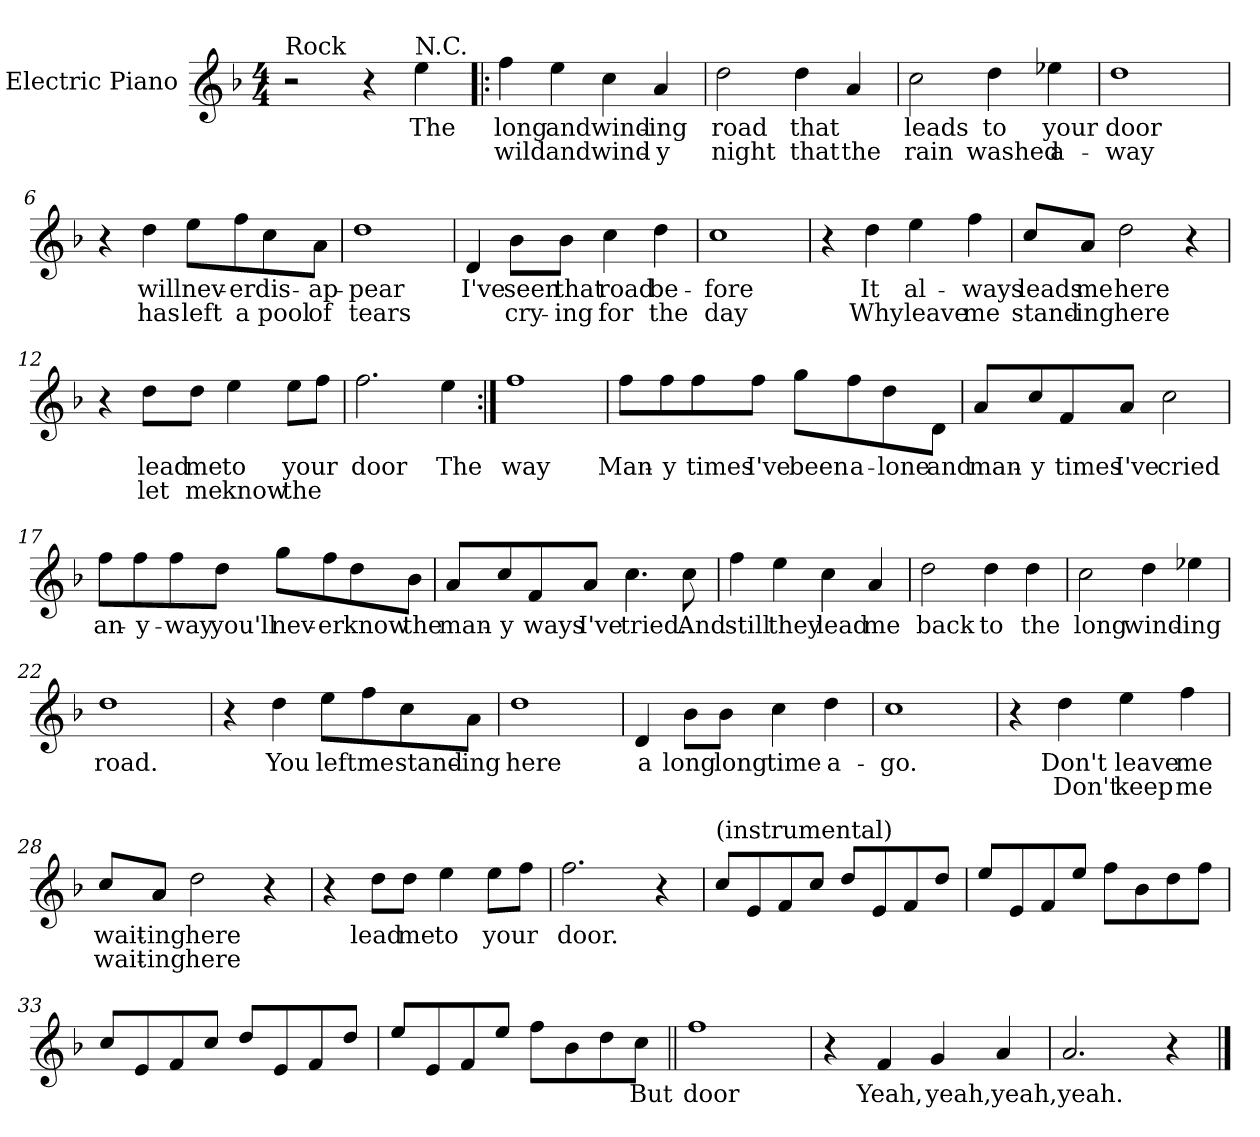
**kern	**text	**text
*part1	*part1	*part1
*staff1	*staff1	*staff1
*I"Electric Piano	*	*
*I'E.Pno	*	*
*clefG2	*	*
*k[b-]	*	*
*F:	*	*
*M4/4	*	*
=1	=1	=1
!LO:TX:a:t=Rock	!	!
2r	.	.
4r	.	.
!LO:TX:a:t=N.C.	!	!
4ee\	The	.
=2!|:	=2!|:	=2!|:
4ff\	long	wild
4ee\	and	and
4cc\	wind-	wind-
4a/	-ing	-y
=3	=3	=3
2dd\	road	night
4dd\	that	that
4a/	.	the
=4	=4	=4
2cc\	leads	rain
4dd\	to	washed
4ee-X\	your	a-
=5	=5	=5
1dd	door	-way
!!LO:LB:g=z
=6	=6	=6
4r	.	.
4dd\	will	has
8ee\L	nev-	left
8ff\	-er	a
8cc\	dis-	pool
8a\J	-ap-	of
=7	=7	=7
1dd	-pear	tears
=8	=8	=8
4d/	I've	.
8b-\L	seen	cry-
8b-\J	that	-ing
4cc\	road	for
4dd\	be-	the
=9	=9	=9
1cc	-fore	day
=10	=10	=10
4r	.	.
4dd\	It	Why
4ee\	al-	leave
4ff\	-ways	me
=11	=11	=11
8cc/L	leads	stand-
8a/J	me	-ing
2dd\	here	here
4r	.	.
!!LO:LB:g=z
=12	=12	=12
4r	.	.
8dd\L	lead	let
8dd\J	me	me
4ee\	to	know
8ee\L	your	the
8ff\J	.	.
=13	=13	=13
2.ff\	door	.
4ee\	The	.
=14:|!	=14:|!	=14:|!
1ff	way	.
=15	=15	=15
8ff\L	Man-	.
8ff\	-y	.
8ff\	times	.
8ff\J	I've	.
8gg\L	been	.
8ff\	a-	.
8dd\	-lone	.
8d\J	and	.
=16	=16	=16
8a/L	man-	.
8cc/	-y	.
8f/	times	.
8a/J	I've	.
2cc\	cried	.
!!LO:LB:g=z
=17	=17	=17
8ff\L	an-	.
8ff\	-y-	.
8ff\	-way	.
8dd\J	you'll	.
8gg\L	nev-	.
8ff\	-er	.
8dd\	know	.
8b-\J	the	.
=18	=18	=18
8a/L	man-	.
8cc/	-y	.
8f/	ways	.
8a/J	I've	.
4.cc\	tried.	.
8cc\	And	.
=19	=19	=19
4ff\	still	.
4ee\	they	.
4cc\	lead	.
4a/	me	.
=20	=20	=20
2dd\	back	.
4dd\	to	.
4dd\	the	.
=21	=21	=21
2cc\	long	.
4dd\	wind-	.
4ee-X\	-ing	.
!!LO:LB:g=z
=22	=22	=22
1dd	road.	.
=23	=23	=23
4r	.	.
4dd\	You	.
8ee\L	left	.
8ff\	me	.
8cc\	stand-	.
8a\J	-ing	.
=24	=24	=24
1dd	here	.
=25	=25	=25
4d/	a	.
8b-\L	long	.
8b-\J	long	.
4cc\	time	.
4dd\	a-	.
=26	=26	=26
1cc	-go.	.
=27	=27	=27
4r	.	.
4dd\	Don't	Don't
4ee\	leave	keep
4ff\	me	me
=28	=28	=28
8cc/L	wait-	wait-
8a/J	-ing	-ing
2dd\	here	here
4r	.	.
!!LO:LB:g=z
=29	=29	=29
4r	.	.
8dd\L	lead	.
8dd\J	me	.
4ee\	to	.
8ee\L	your	.
8ff\J	.	.
=30	=30	=30
2.ff\	door.	.
4r	.	.
=31	=31	=31
!LO:TX:a:t=(instrumental)	!	!
8cc/L	.	.
8e/	.	.
8f/	.	.
8cc/J	.	.
8dd/L	.	.
8e/	.	.
8f/	.	.
8dd/J	.	.
=32	=32	=32
8ee/L	.	.
8e/	.	.
8f/	.	.
8ee/J	.	.
8ff\L	.	.
8b-\	.	.
8dd\	.	.
8ff\J	.	.
!!LO:LB:g=z
=33	=33	=33
8cc/L	.	.
8e/	.	.
8f/	.	.
8cc/J	.	.
8dd/L	.	.
8e/	.	.
8f/	.	.
8dd/J	.	.
=34	=34	=34
8ee/L	.	.
8e/	.	.
8f/	.	.
8ee/J	.	.
8ff\L	.	.
8b-\	.	.
8dd\	.	.
8cc\J	But	.
=35||	=35||	=35||
1ff	door	.
=36	=36	=36
4r	.	.
4f/	Yeah,	.
4g/	yeah,	.
4a/	yeah,	.
=37	=37	=37
2.a/	yeah.	.
4r	.	.
==	==	==
*-	*-	*-
